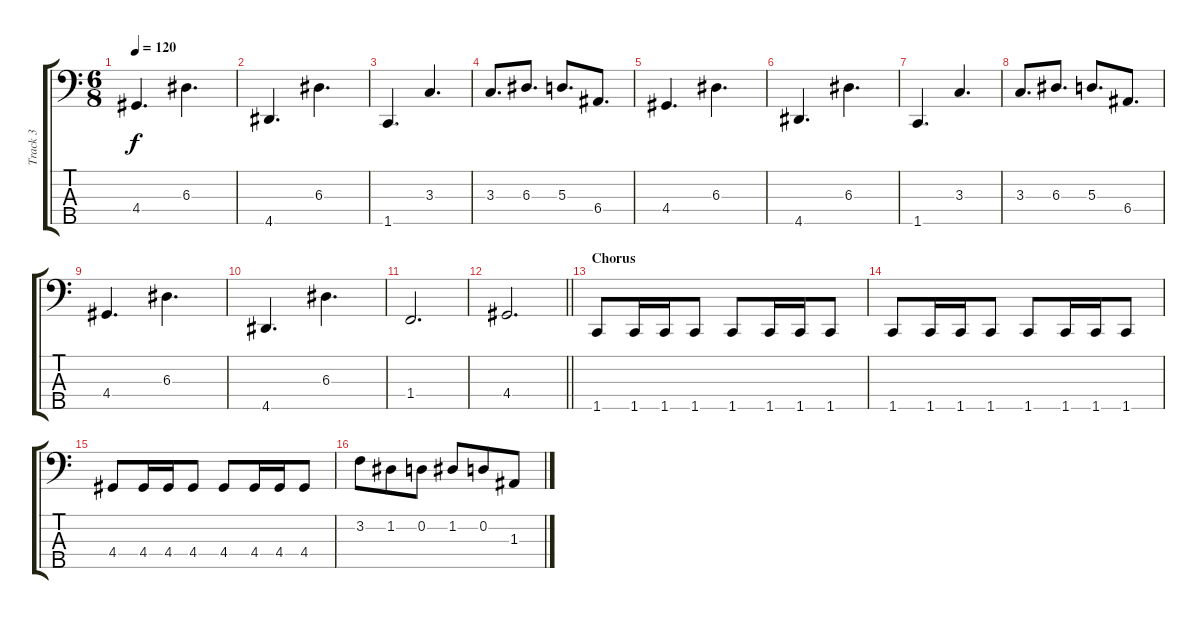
\track ("Track 3" "Track 3") {instrument electricbassfinger}
\staff {score tabs}
\tuning (G2 D2 A1 E1 B0) {hide}
\ts (6 8)
\tempo 120
\clef f4
\ks c
4.4.4{d dy f} 6.3.4{d} |
4.5.4{d} 6.3.4{d} |
1.5.4{d} 3.3.4{d} |
3.3.8{d} 6.3.8{d} 5.3.8{d} 6.4.8{d} |
4.4.4{d} 6.3.4{d} |
4.5.4{d} 6.3.4{d} |
1.5.4{d} 3.3.4{d} |
3.3.8{d} 6.3.8{d} 5.3.8{d} 6.4.8{d} |
4.4.4{d} 6.3.4{d} |
4.5.4{d} 6.3.4{d} |
1.4.2{d} |
\barLineRight lightlight
4.4.2{d} |
\section ("" "Chorus")
1.5.8 1.5.16 1.5.16 1.5.8 1.5.8 1.5.16 1.5.16 1.5.8 |
1.5.8 1.5.16 1.5.16 1.5.8 1.5.8 1.5.16 1.5.16 1.5.8 |
4.4.8 4.4.16 4.4.16 4.4.8 4.4.8 4.4.16 4.4.16 4.4.8 |
3.2.8 1.2.8 0.2.8 1.2.8 0.2.8 1.3.8
